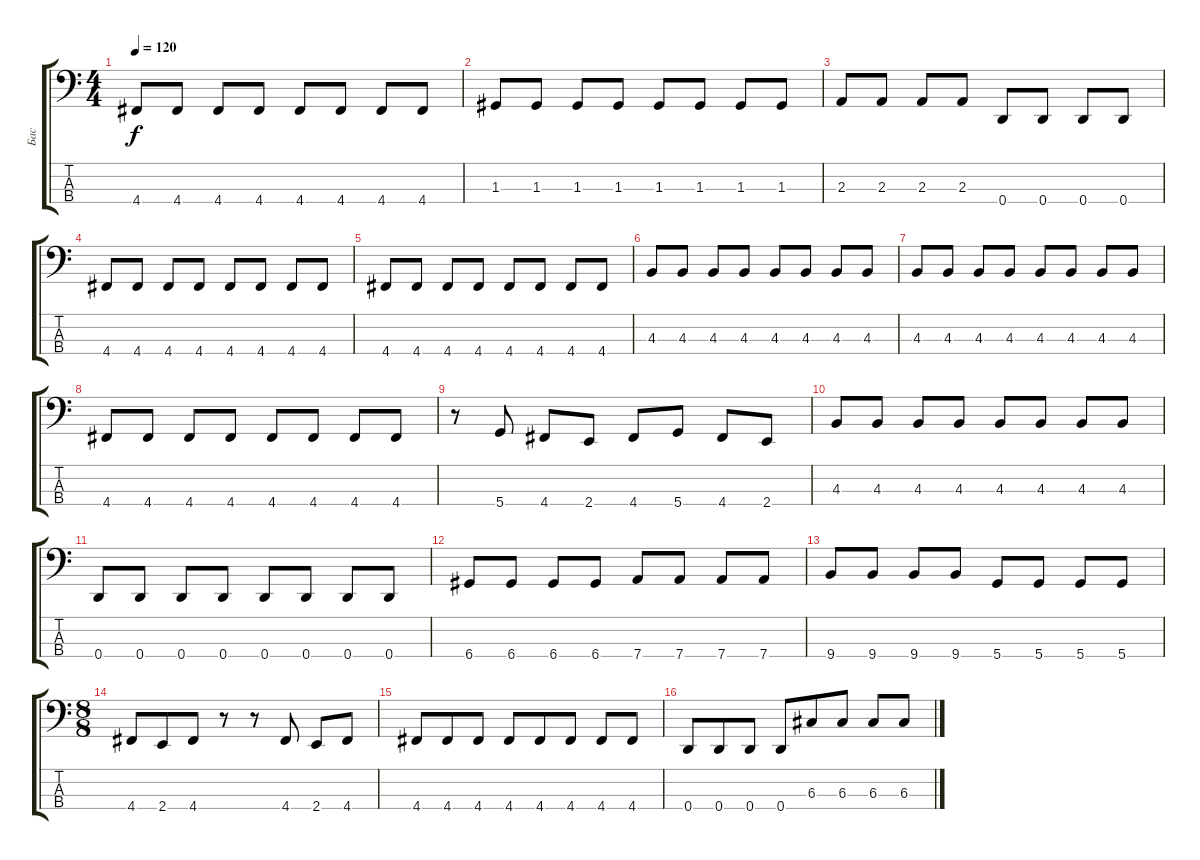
\track ("Бас" "Бас") {instrument electricbassfinger}
\staff {score tabs}
\tuning (F2 C2 G1 D1) {hide}
\ts (4 4)
\tempo 120
\clef f4
\ks c
4.4.8{dy f} 4.4.8 4.4.8 4.4.8 4.4.8 4.4.8 4.4.8 4.4.8 |
1.3.8 1.3.8 1.3.8 1.3.8 1.3.8 1.3.8 1.3.8 1.3.8 |
2.3.8 2.3.8 2.3.8 2.3.8 0.4.8 0.4.8 0.4.8 0.4.8 |
4.4.8 4.4.8 4.4.8 4.4.8 4.4.8 4.4.8 4.4.8 4.4.8 |
4.4.8 4.4.8 4.4.8 4.4.8 4.4.8 4.4.8 4.4.8 4.4.8 |
4.3.8 4.3.8 4.3.8 4.3.8 4.3.8 4.3.8 4.3.8 4.3.8 |
4.3.8 4.3.8 4.3.8 4.3.8 4.3.8 4.3.8 4.3.8 4.3.8 |
4.4.8 4.4.8 4.4.8 4.4.8 4.4.8 4.4.8 4.4.8 4.4.8 |
r.8 5.4.8 4.4.8 2.4.8 4.4.8 5.4.8 4.4.8 2.4.8 |
4.3.8 4.3.8 4.3.8 4.3.8 4.3.8 4.3.8 4.3.8 4.3.8 |
0.4.8 0.4.8 0.4.8 0.4.8 0.4.8 0.4.8 0.4.8 0.4.8 |
6.4.8 6.4.8 6.4.8 6.4.8 7.4.8 7.4.8 7.4.8 7.4.8 |
9.4.8 9.4.8 9.4.8 9.4.8 5.4.8 5.4.8 5.4.8 5.4.8 |
\ts (8 8)
4.4.8 2.4.8 4.4.8 r.8 r.8 4.4.8 2.4.8 4.4.8 |
4.4.8 4.4.8 4.4.8 4.4.8 4.4.8 4.4.8 4.4.8 4.4.8 |
0.4.8 0.4.8 0.4.8 0.4.8 6.3.8 6.3.8 6.3.8 6.3.8
